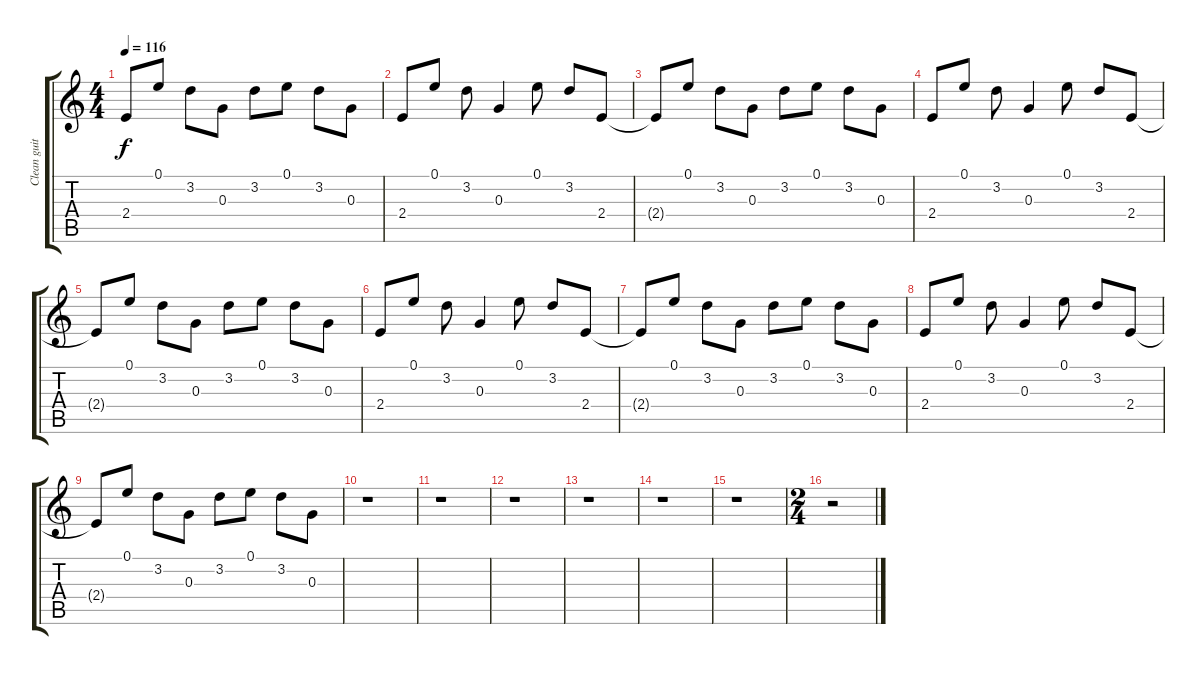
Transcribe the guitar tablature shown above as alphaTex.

\track ("Clean guitar" "Clean guit") {instrument electricguitarclean}
\staff {score tabs}
\tuning (E4 B3 G3 D3 A2 E2) {hide}
\ts (4 4)
\tempo 116
\clef g2
\ks c
2.4{t}.8{dy f} 0.1.8 3.2.8 0.3.8 3.2.8 0.1.8 3.2.8 0.3.8 |
2.4.8 0.1.8 3.2.8 0.3.4 0.1.8 3.2.8 2.4.8 |
2.4{t}.8 0.1.8 3.2.8 0.3.8 3.2.8 0.1.8 3.2.8 0.3.8 |
2.4.8 0.1.8 3.2.8 0.3.4 0.1.8 3.2.8 2.4.8 |
2.4{t}.8 0.1.8 3.2.8 0.3.8 3.2.8 0.1.8 3.2.8 0.3.8 |
2.4.8 0.1.8 3.2.8 0.3.4 0.1.8 3.2.8 2.4.8 |
2.4{t}.8 0.1.8 3.2.8 0.3.8 3.2.8 0.1.8 3.2.8 0.3.8 |
2.4.8 0.1.8 3.2.8 0.3.4 0.1.8 3.2.8 2.4.8 |
2.4{t}.8 0.1.8 3.2.8 0.3.8 3.2.8 0.1.8 3.2.8 0.3.8 |
r.1 |
r.1 |
r.1 |
r.1 |
r.1 |
r.1 |
\ts (2 4)
r.2
